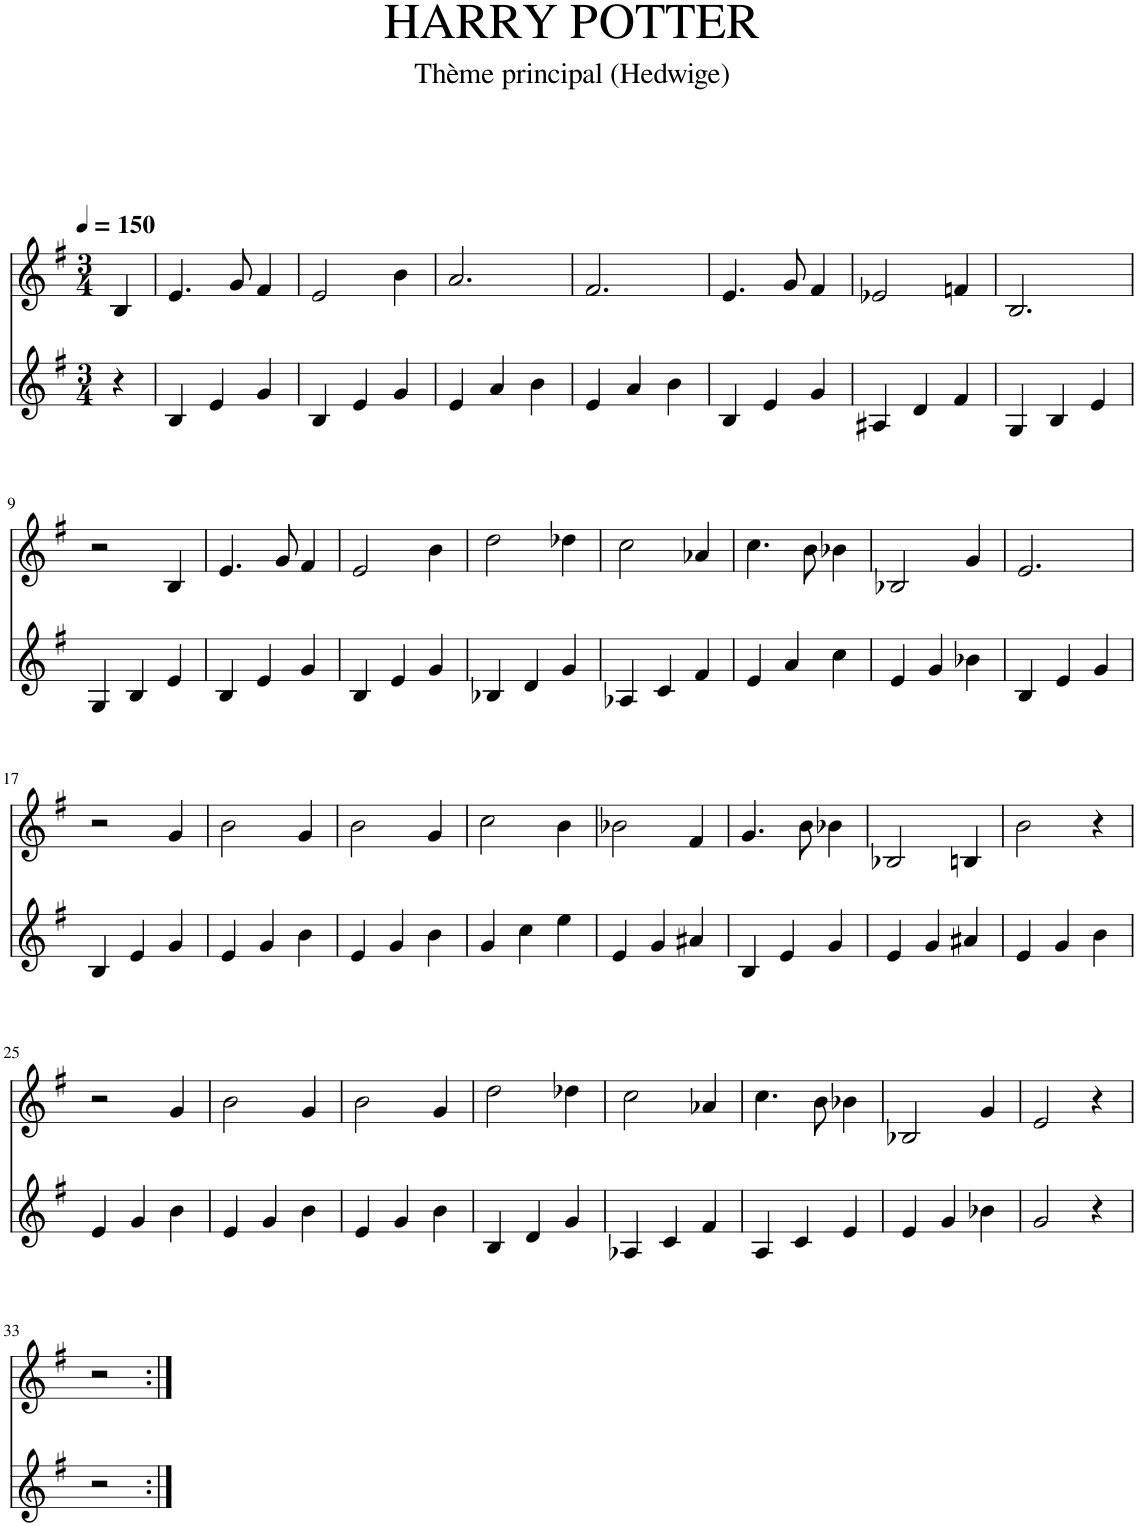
**kern	**kern
*part2	*part1
*staff2	*staff1
*I"Mandolin	*I"Piano
*	*I'Pno
*clefG2	*clefG2
*k[f#]	*k[f#]
*M3/4	*M3/4
*MM150	*MM150
=1	=1
4r	4B/
=2	=2
4B/	4.e/
4e/	.
.	8g/
4g/	4f#/
=3	=3
4B/	2e/
4e/	.
4g/	4b\
=4	=4
4e/	2.a/
4a/	.
4b\	.
=5	=5
4e/	2.f#/
4a/	.
4b\	.
=6	=6
4B/	4.e/
4e/	.
.	8g/
4g/	4f#/
=7	=7
4A#X/	2e-X/
4d/	.
4f#/	4fn/
=8	=8
4G/	2.B/
4B/	.
4e/	.
!!LO:LB:g=z
=9	=9
4G/	2r
4B/	.
4e/	4B/
=10	=10
4B/	4.e/
4e/	.
.	8g/
4g/	4f#/
=11	=11
4B/	2e/
4e/	.
4g/	4b\
=12	=12
4B-X/	2dd\
4d/	.
4g/	4dd-X\
=13	=13
4A-X/	2cc\
4c/	.
4f#/	4a-X/
=14	=14
4e/	4.cc\
4a/	.
.	8b\
4cc\	4b-X\
=15	=15
4e/	2B-X/
4g/	.
4b-X\	4g/
=16	=16
4B/	2.e/
4e/	.
4g/	.
!!LO:LB:g=z
=17	=17
4B/	2r
4e/	.
4g/	4g/
=18	=18
4e/	2b\
4g/	.
4b\	4g/
=19	=19
4e/	2b\
4g/	.
4b\	4g/
=20	=20
4g/	2cc\
4cc\	.
4ee\	4b\
=21	=21
4e/	2b-X\
4g/	.
4a#X/	4f#/
=22	=22
4B/	4.g/
4e/	.
.	8b\
4g/	4b-X\
=23	=23
4e/	2B-X/
4g/	.
4a#X/	4Bn/
=24	=24
4e/	2b\
4g/	.
4b\	4r
!!LO:LB:g=z
=25	=25
4e/	2r
4g/	.
4b\	4g/
=26	=26
4e/	2b\
4g/	.
4b\	4g/
=27	=27
4e/	2b\
4g/	.
4b\	4g/
=28	=28
4B/	2dd\
4d/	.
4g/	4dd-X\
=29	=29
4A-X/	2cc\
4c/	.
4f#/	4a-X/
=30	=30
4A/	4.cc\
4c/	.
.	8b\
4e/	4b-X\
=31	=31
4e/	2B-X/
4g/	.
4b-X\	4g/
=32	=32
2g/	2e/
4r	4r
!!LO:LB:g=z
=33	=33
2r	2r
=:|!	=:|!
*-	*-
